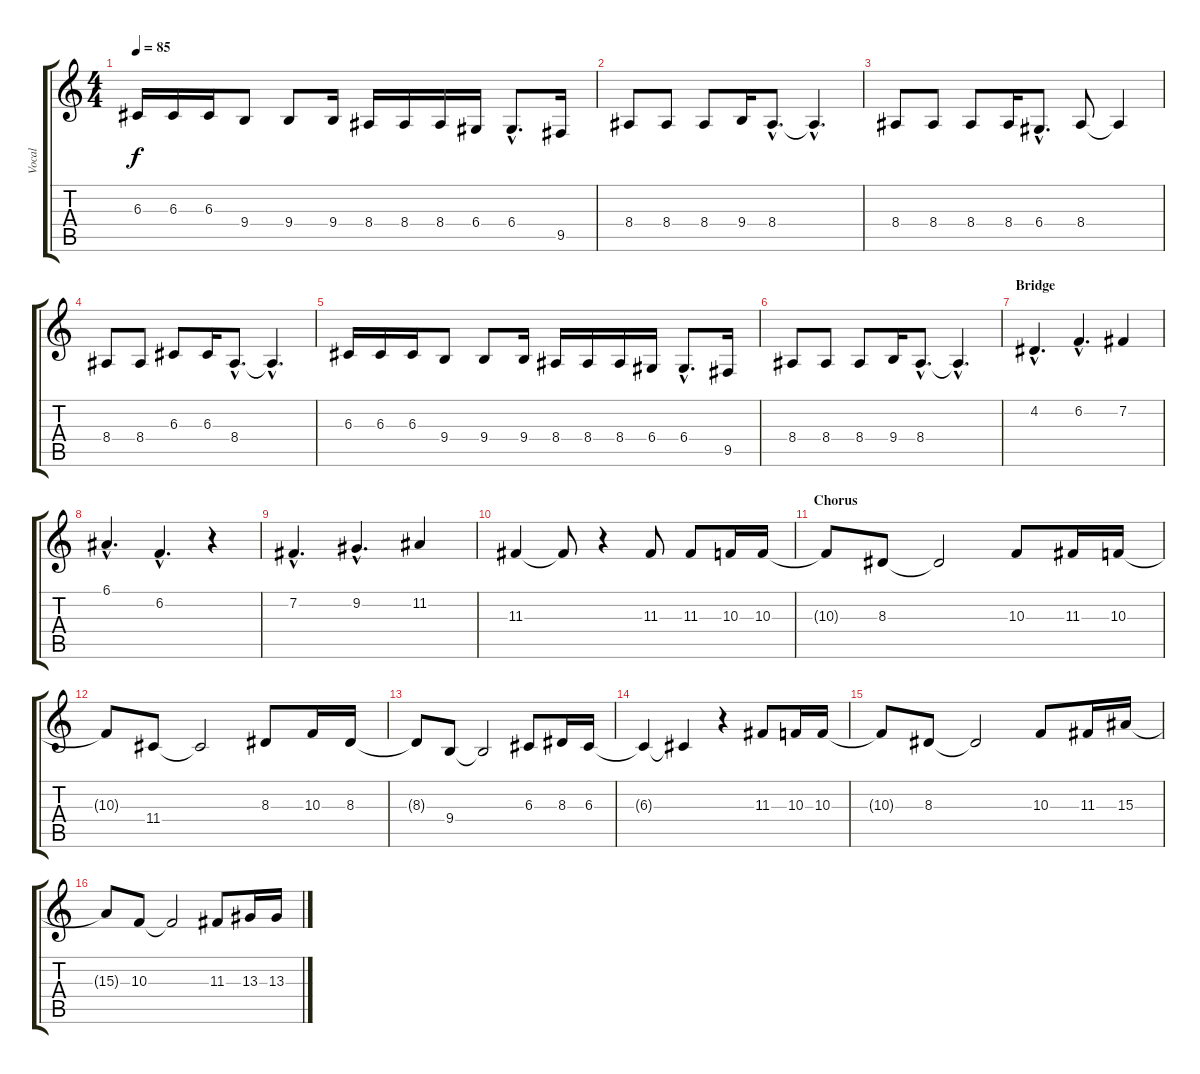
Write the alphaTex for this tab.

\track ("Vocal" "Vocal") {instrument choiraahs}
\staff {score tabs}
\tuning (E4 B3 G3 D3 A2 E2) {hide}
\ts (4 4)
\tempo 85
\clef g2
\ks c
6.3.16{dy f} 6.3.16 6.3.16 9.4.8 9.4.8 9.4.16 8.4.16 8.4.16 8.4.16 6.4.16 6.4{hac}.8{d} 9.5.16 |
8.4.8 8.4.8 8.4.8 9.4.16 8.4{hac}.8{d} 8.4{hac t}.4{d} |
8.4.8 8.4.8 8.4.8 8.4.16 6.4{hac}.8{d} 8.4.8 8.4{t}.4 |
8.4.8 8.4.8 6.3.8 6.3.16 8.4{hac}.8{d} 8.4{hac t}.4{d} |
6.3.16 6.3.16 6.3.16 9.4.8 9.4.8 9.4.16 8.4.16 8.4.16 8.4.16 6.4.16 6.4{hac}.8{d} 9.5.16 |
8.4.8 8.4.8 8.4.8 9.4.16 8.4{hac}.8{d} 8.4{hac t}.4{d} |
\section ("" "Bridge")
4.2{hac}.4{d} 6.2{hac}.4{d} 7.2.4 |
6.1{hac}.4{d} 6.2{hac}.4{d} r.4 |
7.2{hac}.4{d} 9.2{hac}.4{d} 11.2.4 |
11.3.4 11.3{t}.8 r.4 11.3.8 11.3.8 10.3.16 10.3.16 |
\section ("" "Chorus")
10.3{t}.8 8.3.8 8.3{t}.2 10.3.8 11.3.16 10.3.16 |
10.3{t}.8 11.4.8 11.4{t}.2 8.3.8 10.3.16 8.3.16 |
8.3{t}.8 9.4.8 9.4{t}.2 6.3.8 8.3.16 6.3.16 |
6.3{t}.4 6.3{t}.4 r.4 11.3.8 10.3.16 10.3.16 |
10.3{t}.8 8.3.8 8.3{t}.2 10.3.8 11.3.16 15.3.16 |
15.3{t}.8 10.3.8 10.3{t}.2 11.3.8 13.3.16 13.3.16
